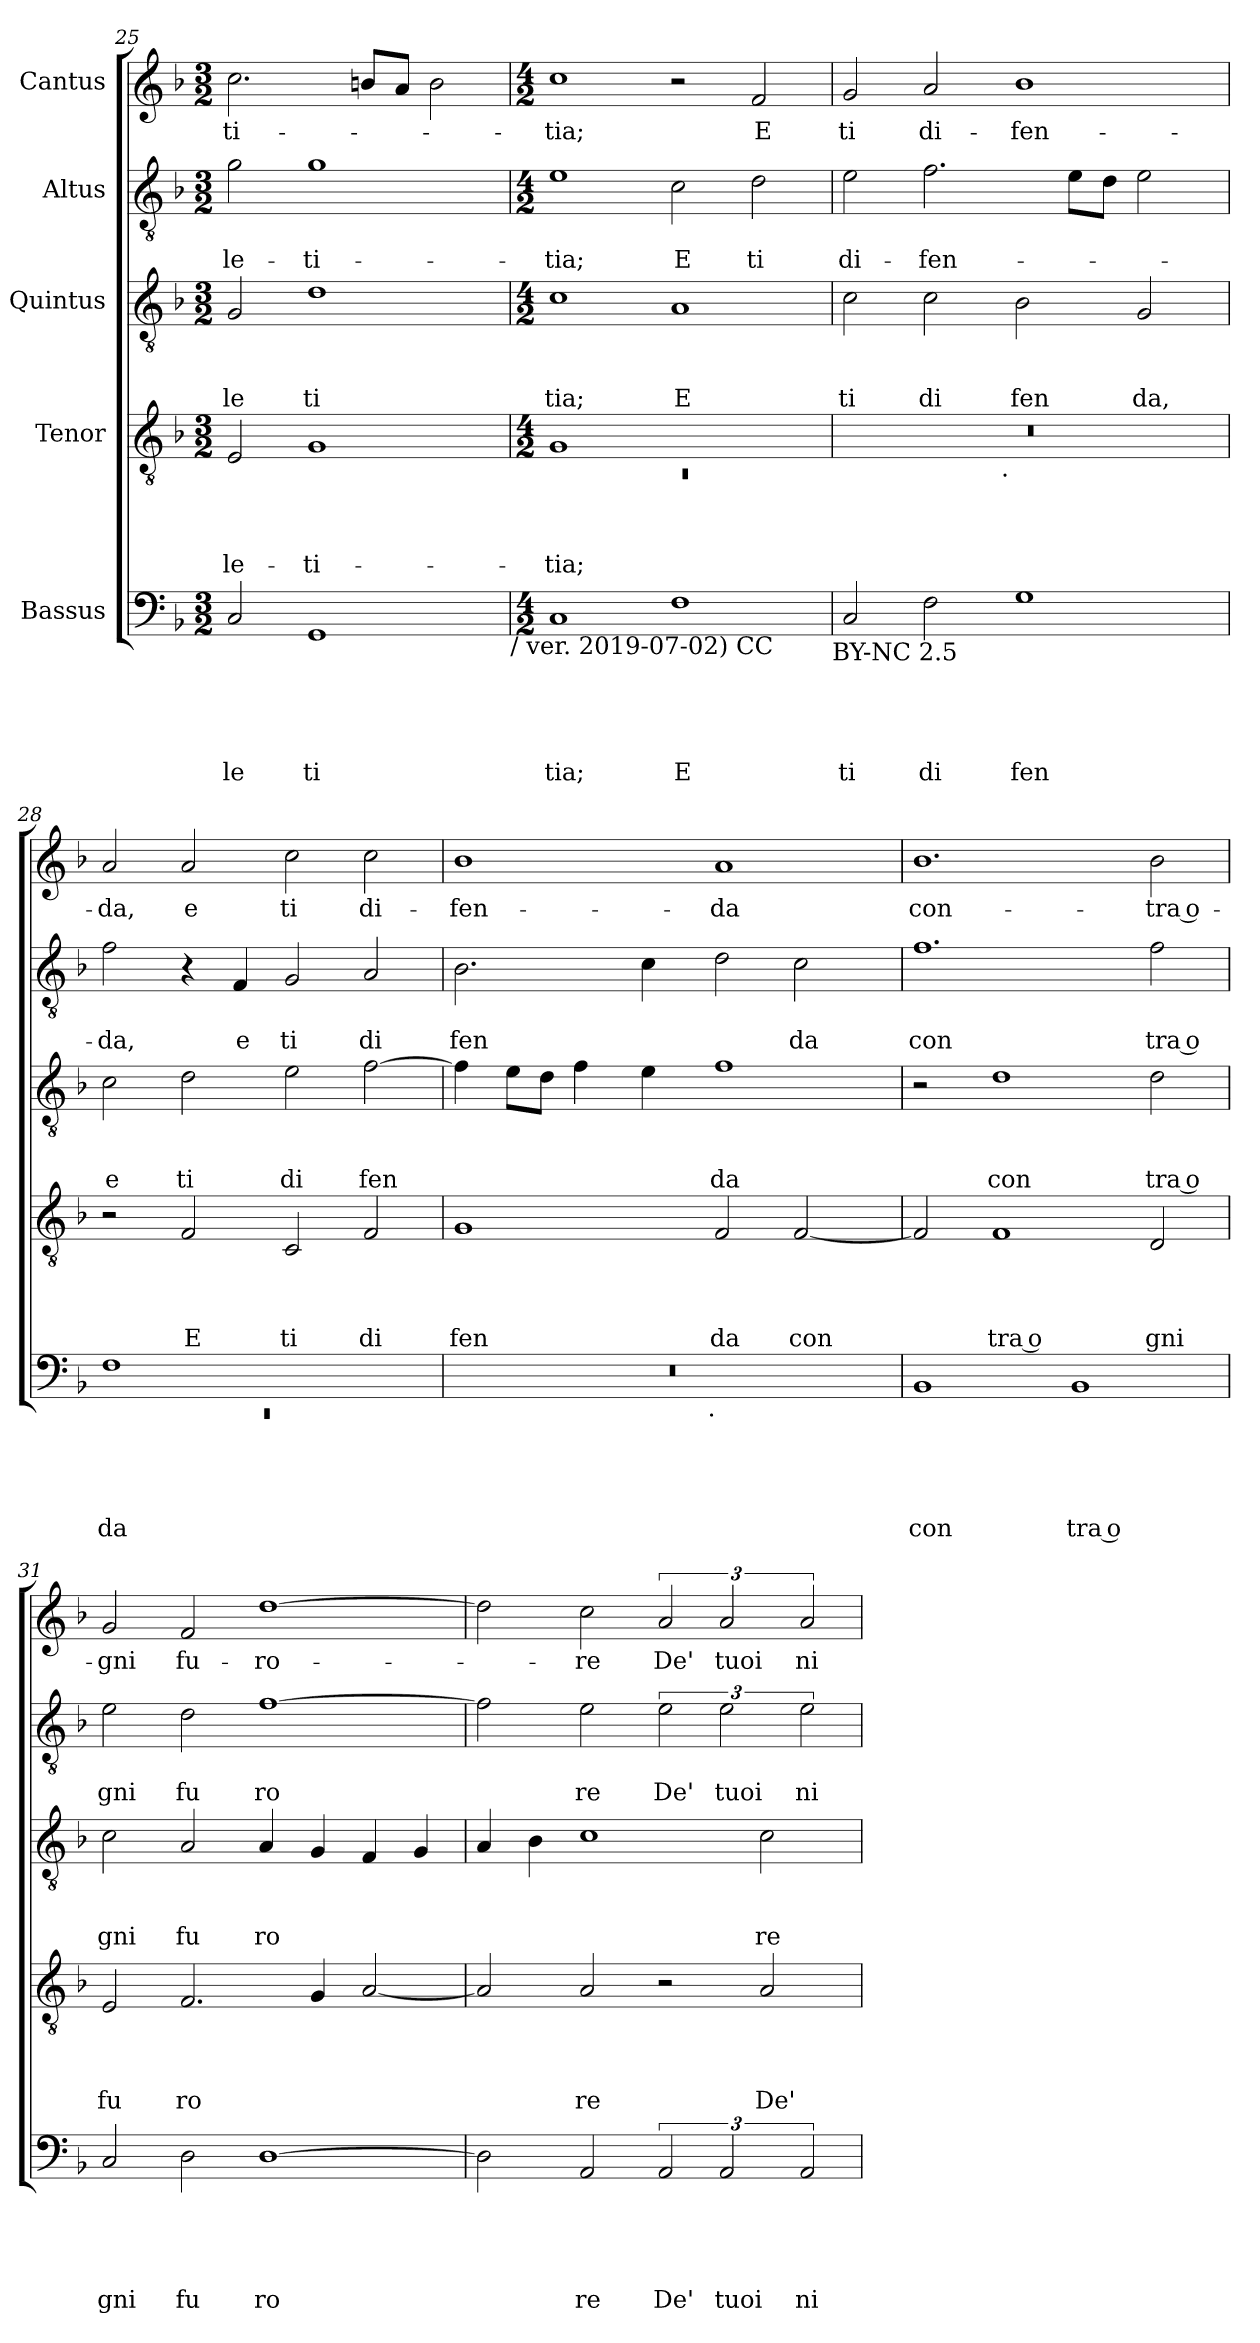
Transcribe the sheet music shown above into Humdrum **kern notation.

**kern	**text	**text	**text	**text	**text	**kern	**text	**text	**text	**text	**kern	**text	**text	**text	**kern	**text	**text	**kern	**text
*part5	*part5	*part5	*part5	*part5	*part5	*part4	*part4	*part4	*part4	*part4	*part3	*part3	*part3	*part3	*part2	*part2	*part2	*part1	*part1
*staff5	*staff5	*staff5	*staff5	*staff5	*staff5	*staff4	*staff4	*staff4	*staff4	*staff4	*staff3	*staff3	*staff3	*staff3	*staff2	*staff2	*staff2	*staff1	*staff1
*I"Bassus	*	*	*	*	*	*I"Tenor	*	*	*	*	*I"Quintus	*	*	*	*I"Altus	*	*	*I"Cantus	*
*clefF4	*	*	*	*	*	*clefGv2	*	*	*	*	*clefGv2	*	*	*	*clefGv2	*	*	*clefG2	*
*k[b-]	*	*	*	*	*	*k[b-]	*	*	*	*	*k[b-]	*	*	*	*k[b-]	*	*	*k[b-]	*
*F:	*	*	*	*	*	*F:	*	*	*	*	*F:	*	*	*	*F:	*	*	*F:	*
*M3/2	*	*	*	*	*	*M3/2	*	*	*	*	*M3/2	*	*	*	*M3/2	*	*	*M3/2	*
=25	=25	=25	=25	=25	=25	=25	=25	=25	=25	=25	=25	=25	=25	=25	=25	=25	=25	=25	=25
!	!	!	!	!	!LO:LY:b	!	!	!	!	!LO:LY:b	!	!	!	!LO:LY:b	!	!	!LO:LY:b	!	!LO:LY:b
2C/	.	.	.	.	le	2E/	.	.	.	le-	2G/	.	.	le	2g\	.	le-	2.cc\	-ti-
!	!	!	!	!	!LO:LY:b	!	!	!	!	!LO:LY:b	!	!	!	!LO:LY:b	!	!	!LO:LY:b	!	!
1GG	.	.	.	.	ti	1G	.	.	.	-ti-	1d	.	.	ti	1g	.	-ti-	.	.
.	.	.	.	.	.	.	.	.	.	.	.	.	.	.	.	.	.	8bn/L	.
.	.	.	.	.	.	.	.	.	.	.	.	.	.	.	.	.	.	8a/J	.
.	.	.	.	.	.	.	.	.	.	.	.	.	.	.	.	.	.	2b\	.
!LO:TX:b:t=/ ver. 2019-07-02) CC	!	!	!	!	!	!	!	!	!	!	!	!	!	!	!	!	!	!	!
=26	=26	=26	=26	=26	=26	=26	=26	=26	=26	=26	=26	=26	=26	=26	=26	=26	=26	=26	=26
*M4/2	*	*	*	*	*	*M4/2	*	*	*	*	*M4/2	*	*	*	*M4/2	*	*	*M4/2	*
*	*	*	*	*	*	*^	*	*	*	*	*	*	*	*	*	*	*	*	*
!	!	!	!	!	!LO:LY:b	!	!LO:N:vis=1	!	!	!	!LO:LY:b	!	!	!	!LO:LY:b	!	!	!LO:LY:b	!	!LO:LY:b
1C	.	.	.	.	tia;	1G	0rC	.	.	.	-tia;	1c	.	.	tia;	1e	.	-tia;	1cc	-tia;
!	!	!	!	!	!LO:LY:b	!	!	!	!	!	!	!	!	!	!LO:LY:b	!	!	!LO:LY:b	!	!
1F	.	.	.	.	E	1ryy	.	.	.	.	.	1A	.	.	E	2c\	.	E	2r	.
!	!	!	!	!	!	!	!	!	!	!	!	!	!	!	!	!	!	!LO:LY:b	!	!LO:LY:b
.	.	.	.	.	.	.	.	.	.	.	.	.	.	.	.	2d\	.	ti	2f/	E
!LO:TX:b:t=BY-NC 2.5	!	!	!	!	!	!	!	!	!	!	!	!	!	!	!	!	!	!	!	!
=27	=27	=27	=27	=27	=27	=27	=27	=27	=27	=27	=27	=27	=27	=27	=27	=27	=27	=27	=27	=27
!	!	!	!	!	!LO:LY:b	!	!	!	!	!	!	!	!	!	!LO:LY:b	!	!	!LO:LY:b	!	!LO:LY:b
2C/	.	.	.	.	ti	0r	2ryy	.	.	.	.	2c\	.	.	ti	2e\	.	di-	2g/	ti
!	!	!	!	!	!LO:LY:b	!	!	!	!	!	!	!	!	!	!LO:LY:b	!	!	!LO:LY:b	!	!LO:LY:b
2F\	.	.	.	.	di	.	4...ryy	.	.	.	.	2c\	.	.	di	2.f\	.	-fen-	2a/	di-
!	!	!	!	!	!	!	!LO:TX:b:t=.	!	!	!	!	!	!	!	!	!	!	!	!	!
.	.	.	.	.	.	.	1ryy	.	.	.	.	.	.	.	.	.	.	.	.	.
!	!	!	!	!	!LO:LY:b	!	!	!	!	!	!	!	!	!	!LO:LY:b	!	!	!	!	!LO:LY:b
1G	.	.	.	.	fen	.	.	.	.	.	.	2B-\	.	.	fen	.	.	.	1b-	-fen-
.	.	.	.	.	.	.	.	.	.	.	.	.	.	.	.	8e\L	.	.	.	.
.	.	.	.	.	.	.	.	.	.	.	.	.	.	.	.	8d\J	.	.	.	.
!	!	!	!	!	!	!	!	!	!	!	!	!	!	!	!LO:LY:b	!	!	!	!	!
.	.	.	.	.	.	.	.	.	.	.	.	2G/	.	.	da,	2e\	.	.	.	.
.	.	.	.	.	.	.	32ryy	.	.	.	.	.	.	.	.	.	.	.	.	.
!!LO:PB:g=z
=28	=28	=28	=28	=28	=28	=28	=28	=28	=28	=28	=28	=28	=28	=28	=28	=28	=28	=28	=28	=28
*^	*	*	*	*	*	*	*	*	*	*	*	*	*	*	*	*	*	*	*	*
!	!LO:N:vis=1	!	!	!	!	!LO:LY:b	!	!	!	!	!	!	!	!	!	!LO:LY:b	!	!	!LO:LY:b	!	!LO:LY:b
*	*	*	*	*	*	*	*v	*v	*	*	*	*	*	*	*	*	*	*	*	*	*
1F	0rEE	.	.	.	.	da	2r	.	.	.	.	2c\	.	.	e	2f\	.	-da,	2a/	-da,
!	!	!	!	!	!	!	!	!	!	!	!LO:LY:b	!	!	!	!LO:LY:b	!	!	!	!	!LO:LY:b
.	.	.	.	.	.	.	2F/	.	.	.	E	2d\	.	.	ti	4r	.	.	2a/	e
!	!	!	!	!	!	!	!	!	!	!	!	!	!	!	!	!	!	!LO:LY:b	!	!
.	.	.	.	.	.	.	.	.	.	.	.	.	.	.	.	4F/	.	e	.	.
!	!	!	!	!	!	!	!	!	!	!	!LO:LY:b	!	!	!	!LO:LY:b	!	!	!LO:LY:b	!	!LO:LY:b
1ryy	.	.	.	.	.	.	2C/	.	.	.	ti	2e\	.	.	di	2G/	.	ti	2cc\	ti
!	!	!	!	!	!	!	!	!	!	!	!LO:LY:b	!	!	!	!LO:LY:b	!	!	!LO:LY:b	!	!LO:LY:b
.	.	.	.	.	.	.	2F/	.	.	.	di	[>2f\	.	.	fen	2A/	.	di	2cc\	di-
=29	=29	=29	=29	=29	=29	=29	=29	=29	=29	=29	=29	=29	=29	=29	=29	=29	=29	=29	=29	=29
!	!	!	!	!	!	!	!	!	!	!	!LO:LY:b	!	!	!	!	!	!	!LO:LY:b	!	!LO:LY:b
0r	3%2ryy	.	.	.	.	.	1G	.	.	.	fen	4f\]	.	.	.	2.B-\	.	fen	1b-	-fen-
.	.	.	.	.	.	.	.	.	.	.	.	8e\L	.	.	.	.	.	.	.	.
.	.	.	.	.	.	.	.	.	.	.	.	8d\J	.	.	.	.	.	.	.	.
.	.	.	.	.	.	.	.	.	.	.	.	4f\	.	.	.	.	.	.	.	.
.	6ryy	.	.	.	.	.	.	.	.	.	.	.	.	.	.	.	.	.	.	.
.	.	.	.	.	.	.	.	.	.	.	.	4e\	.	.	.	4c\	.	.	.	.
.	12...ryy	.	.	.	.	.	.	.	.	.	.	.	.	.	.	.	.	.	.	.
!	!LO:TX:b:t=.	!	!	!	!	!	!	!	!	!	!	!	!	!	!	!	!	!	!	!
.	3%2ryy	.	.	.	.	.	.	.	.	.	.	.	.	.	.	.	.	.	.	.
!	!	!	!	!	!	!	!	!	!	!	!LO:LY:b	!	!	!	!LO:LY:b	!	!	!	!	!LO:LY:b
.	.	.	.	.	.	.	2F/	.	.	.	da	1f	.	.	da	2d\	.	.	1a	-da
!	!	!	!	!	!	!	!	!	!	!	!LO:LY:b	!	!	!	!	!	!	!LO:LY:b	!	!
.	.	.	.	.	.	.	[<2F/	.	.	.	con	.	.	.	.	2c\	.	da	.	.
.	3ryy	.	.	.	.	.	.	.	.	.	.	.	.	.	.	.	.	.	.	.
.	96ryy	.	.	.	.	.	.	.	.	.	.	.	.	.	.	.	.	.	.	.
=30	=30	=30	=30	=30	=30	=30	=30	=30	=30	=30	=30	=30	=30	=30	=30	=30	=30	=30	=30	=30
!	!	!	!	!	!	!LO:LY:b	!	!	!	!	!	!	!	!	!	!	!	!LO:LY:b	!	!LO:LY:b
*v	*v	*	*	*	*	*	*	*	*	*	*	*	*	*	*	*	*	*	*	*
1BB-	.	.	.	.	con	2F/]	.	.	.	.	2r	.	.	.	1.f	.	con	1.b-	con-
!	!	!	!	!	!	!	!	!	!	!LO:LY:b:rj	!	!	!	!LO:LY:b	!	!	!	!	!
.	.	.	.	.	.	1F	.	.	.	tra o	1d	.	.	con	.	.	.	.	.
!	!	!	!	!	!LO:LY:b:rj	!	!	!	!	!	!	!	!	!	!	!	!	!	!
1BB-	.	.	.	.	tra o	.	.	.	.	.	.	.	.	.	.	.	.	.	.
!	!	!	!	!	!	!	!	!	!	!LO:LY:b	!	!	!	!LO:LY:b:rj	!	!	!LO:LY:b:rj	!	!LO:LY:b:rj
.	.	.	.	.	.	2D/	.	.	.	gni	2d\	.	.	tra o	2f\	.	tra o	2b-\	-tra o-
=31	=31	=31	=31	=31	=31	=31	=31	=31	=31	=31	=31	=31	=31	=31	=31	=31	=31	=31	=31
!	!	!	!	!	!LO:LY:b	!	!	!	!	!LO:LY:b	!	!	!	!LO:LY:b	!	!	!LO:LY:b	!	!LO:LY:b
2C/	.	.	.	.	gni	2E/	.	.	.	fu	2c\	.	.	gni	2e\	.	gni	2g/	-gni
!	!	!	!	!	!LO:LY:b	!	!	!	!	!LO:LY:b	!	!	!	!LO:LY:b	!	!	!LO:LY:b	!	!LO:LY:b
2D\	.	.	.	.	fu	2.F/	.	.	.	ro	2A/	.	.	fu	2d\	.	fu	2f/	fu-
!	!	!	!	!	!LO:LY:b	!	!	!	!	!	!	!	!	!LO:LY:b	!	!	!LO:LY:b	!	!LO:LY:b
[>1D	.	.	.	.	ro	.	.	.	.	.	4A/	.	.	ro	[>1f	.	ro	[>1dd	-ro-
.	.	.	.	.	.	4G/	.	.	.	.	4G/	.	.	.	.	.	.	.	.
.	.	.	.	.	.	[<2A/	.	.	.	.	4F/	.	.	.	.	.	.	.	.
.	.	.	.	.	.	.	.	.	.	.	4G/	.	.	.	.	.	.	.	.
=32	=32	=32	=32	=32	=32	=32	=32	=32	=32	=32	=32	=32	=32	=32	=32	=32	=32	=32	=32
2D\]	.	.	.	.	.	2A/]	.	.	.	.	4A/	.	.	.	2f\]	.	.	2dd\]	.
.	.	.	.	.	.	.	.	.	.	.	4B-\	.	.	.	.	.	.	.	.
!	!	!	!	!	!LO:LY:b	!	!	!	!	!LO:LY:b	!	!	!	!	!	!	!LO:LY:b	!	!LO:LY:b
2AA/	.	.	.	.	re	2A/	.	.	.	re	1c	.	.	.	2e\	.	re	2cc\	-re
!	!	!	!	!	!LO:LY:b	!	!	!	!	!	!	!	!	!	!	!	!LO:LY:b	!	!LO:LY:b
3AA/	.	.	.	.	De'	2r	.	.	.	.	.	.	.	.	3e\	.	De'	3a/	De'
!	!	!	!	!	!LO:LY:b	!	!	!	!	!	!	!	!	!	!	!	!LO:LY:b	!	!LO:LY:b
3AA/	.	.	.	.	tuoi	.	.	.	.	.	.	.	.	.	3e\	.	tuoi	3a/	tuoi
!	!	!	!	!	!	!	!	!	!	!LO:LY:b	!	!	!	!LO:LY:b	!	!	!	!	!
.	.	.	.	.	.	2A/	.	.	.	De'	2c\	.	.	re	.	.	.	.	.
!	!	!	!	!	!LO:LY:b	!	!	!	!	!	!	!	!	!	!	!	!LO:LY:b	!	!LO:LY:b
3AA/	.	.	.	.	ni	.	.	.	.	.	.	.	.	.	3e\	.	ni	3a/	ni-
=	=	=	=	=	=	=	=	=	=	=	=	=	=	=	=	=	=	=	=
*-	*-	*-	*-	*-	*-	*-	*-	*-	*-	*-	*-	*-	*-	*-	*-	*-	*-	*-	*-
